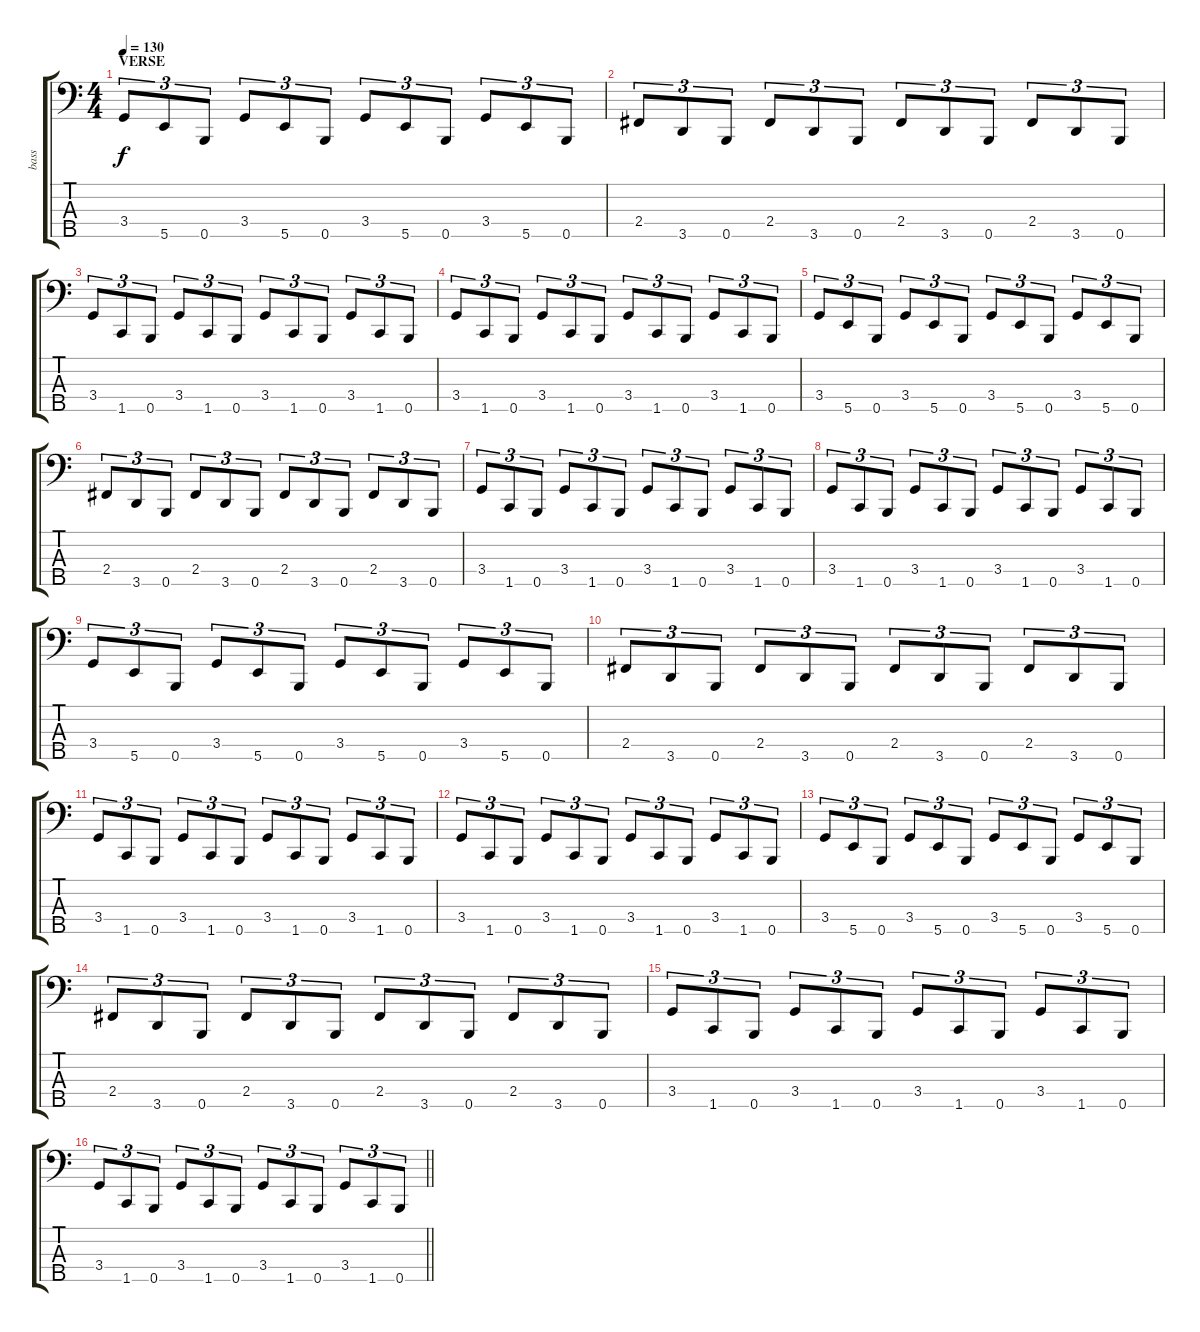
\track ("bass" "bass") {instrument electricbasspick}
\staff {score tabs}
\tuning (G2 D2 A1 E1 B0) {hide}
\ts (4 4)
\section ("" "VERSE")
\tempo 130
\clef f4
\ks c
3.4.8{tu (3 2) dy f} 5.5.8{tu (3 2)} 0.5.8{tu (3 2)} 3.4.8{tu (3 2)} 5.5.8{tu (3 2)} 0.5.8{tu (3 2)} 3.4.8{tu (3 2)} 5.5.8{tu (3 2)} 0.5.8{tu (3 2)} 3.4.8{tu (3 2)} 5.5.8{tu (3 2)} 0.5.8{tu (3 2)} |
2.4.8{tu (3 2)} 3.5.8{tu (3 2)} 0.5.8{tu (3 2)} 2.4.8{tu (3 2)} 3.5.8{tu (3 2)} 0.5.8{tu (3 2)} 2.4.8{tu (3 2)} 3.5.8{tu (3 2)} 0.5.8{tu (3 2)} 2.4.8{tu (3 2)} 3.5.8{tu (3 2)} 0.5.8{tu (3 2)} |
3.4.8{tu (3 2)} 1.5.8{tu (3 2)} 0.5.8{tu (3 2)} 3.4.8{tu (3 2)} 1.5.8{tu (3 2)} 0.5.8{tu (3 2)} 3.4.8{tu (3 2)} 1.5.8{tu (3 2)} 0.5.8{tu (3 2)} 3.4.8{tu (3 2)} 1.5.8{tu (3 2)} 0.5.8{tu (3 2)} |
3.4.8{tu (3 2)} 1.5.8{tu (3 2)} 0.5.8{tu (3 2)} 3.4.8{tu (3 2)} 1.5.8{tu (3 2)} 0.5.8{tu (3 2)} 3.4.8{tu (3 2)} 1.5.8{tu (3 2)} 0.5.8{tu (3 2)} 3.4.8{tu (3 2)} 1.5.8{tu (3 2)} 0.5.8{tu (3 2)} |
3.4.8{tu (3 2)} 5.5.8{tu (3 2)} 0.5.8{tu (3 2)} 3.4.8{tu (3 2)} 5.5.8{tu (3 2)} 0.5.8{tu (3 2)} 3.4.8{tu (3 2)} 5.5.8{tu (3 2)} 0.5.8{tu (3 2)} 3.4.8{tu (3 2)} 5.5.8{tu (3 2)} 0.5.8{tu (3 2)} |
2.4.8{tu (3 2)} 3.5.8{tu (3 2)} 0.5.8{tu (3 2)} 2.4.8{tu (3 2)} 3.5.8{tu (3 2)} 0.5.8{tu (3 2)} 2.4.8{tu (3 2)} 3.5.8{tu (3 2)} 0.5.8{tu (3 2)} 2.4.8{tu (3 2)} 3.5.8{tu (3 2)} 0.5.8{tu (3 2)} |
3.4.8{tu (3 2)} 1.5.8{tu (3 2)} 0.5.8{tu (3 2)} 3.4.8{tu (3 2)} 1.5.8{tu (3 2)} 0.5.8{tu (3 2)} 3.4.8{tu (3 2)} 1.5.8{tu (3 2)} 0.5.8{tu (3 2)} 3.4.8{tu (3 2)} 1.5.8{tu (3 2)} 0.5.8{tu (3 2)} |
3.4.8{tu (3 2)} 1.5.8{tu (3 2)} 0.5.8{tu (3 2)} 3.4.8{tu (3 2)} 1.5.8{tu (3 2)} 0.5.8{tu (3 2)} 3.4.8{tu (3 2)} 1.5.8{tu (3 2)} 0.5.8{tu (3 2)} 3.4.8{tu (3 2)} 1.5.8{tu (3 2)} 0.5.8{tu (3 2)} |
3.4.8{tu (3 2)} 5.5.8{tu (3 2)} 0.5.8{tu (3 2)} 3.4.8{tu (3 2)} 5.5.8{tu (3 2)} 0.5.8{tu (3 2)} 3.4.8{tu (3 2)} 5.5.8{tu (3 2)} 0.5.8{tu (3 2)} 3.4.8{tu (3 2)} 5.5.8{tu (3 2)} 0.5.8{tu (3 2)} |
2.4.8{tu (3 2)} 3.5.8{tu (3 2)} 0.5.8{tu (3 2)} 2.4.8{tu (3 2)} 3.5.8{tu (3 2)} 0.5.8{tu (3 2)} 2.4.8{tu (3 2)} 3.5.8{tu (3 2)} 0.5.8{tu (3 2)} 2.4.8{tu (3 2)} 3.5.8{tu (3 2)} 0.5.8{tu (3 2)} |
3.4.8{tu (3 2)} 1.5.8{tu (3 2)} 0.5.8{tu (3 2)} 3.4.8{tu (3 2)} 1.5.8{tu (3 2)} 0.5.8{tu (3 2)} 3.4.8{tu (3 2)} 1.5.8{tu (3 2)} 0.5.8{tu (3 2)} 3.4.8{tu (3 2)} 1.5.8{tu (3 2)} 0.5.8{tu (3 2)} |
3.4.8{tu (3 2)} 1.5.8{tu (3 2)} 0.5.8{tu (3 2)} 3.4.8{tu (3 2)} 1.5.8{tu (3 2)} 0.5.8{tu (3 2)} 3.4.8{tu (3 2)} 1.5.8{tu (3 2)} 0.5.8{tu (3 2)} 3.4.8{tu (3 2)} 1.5.8{tu (3 2)} 0.5.8{tu (3 2)} |
3.4.8{tu (3 2)} 5.5.8{tu (3 2)} 0.5.8{tu (3 2)} 3.4.8{tu (3 2)} 5.5.8{tu (3 2)} 0.5.8{tu (3 2)} 3.4.8{tu (3 2)} 5.5.8{tu (3 2)} 0.5.8{tu (3 2)} 3.4.8{tu (3 2)} 5.5.8{tu (3 2)} 0.5.8{tu (3 2)} |
2.4.8{tu (3 2)} 3.5.8{tu (3 2)} 0.5.8{tu (3 2)} 2.4.8{tu (3 2)} 3.5.8{tu (3 2)} 0.5.8{tu (3 2)} 2.4.8{tu (3 2)} 3.5.8{tu (3 2)} 0.5.8{tu (3 2)} 2.4.8{tu (3 2)} 3.5.8{tu (3 2)} 0.5.8{tu (3 2)} |
3.4.8{tu (3 2)} 1.5.8{tu (3 2)} 0.5.8{tu (3 2)} 3.4.8{tu (3 2)} 1.5.8{tu (3 2)} 0.5.8{tu (3 2)} 3.4.8{tu (3 2)} 1.5.8{tu (3 2)} 0.5.8{tu (3 2)} 3.4.8{tu (3 2)} 1.5.8{tu (3 2)} 0.5.8{tu (3 2)} |
\barLineRight lightlight
3.4.8{tu (3 2)} 1.5.8{tu (3 2)} 0.5.8{tu (3 2)} 3.4.8{tu (3 2)} 1.5.8{tu (3 2)} 0.5.8{tu (3 2)} 3.4.8{tu (3 2)} 1.5.8{tu (3 2)} 0.5.8{tu (3 2)} 3.4.8{tu (3 2)} 1.5.8{tu (3 2)} 0.5.8{tu (3 2)}
